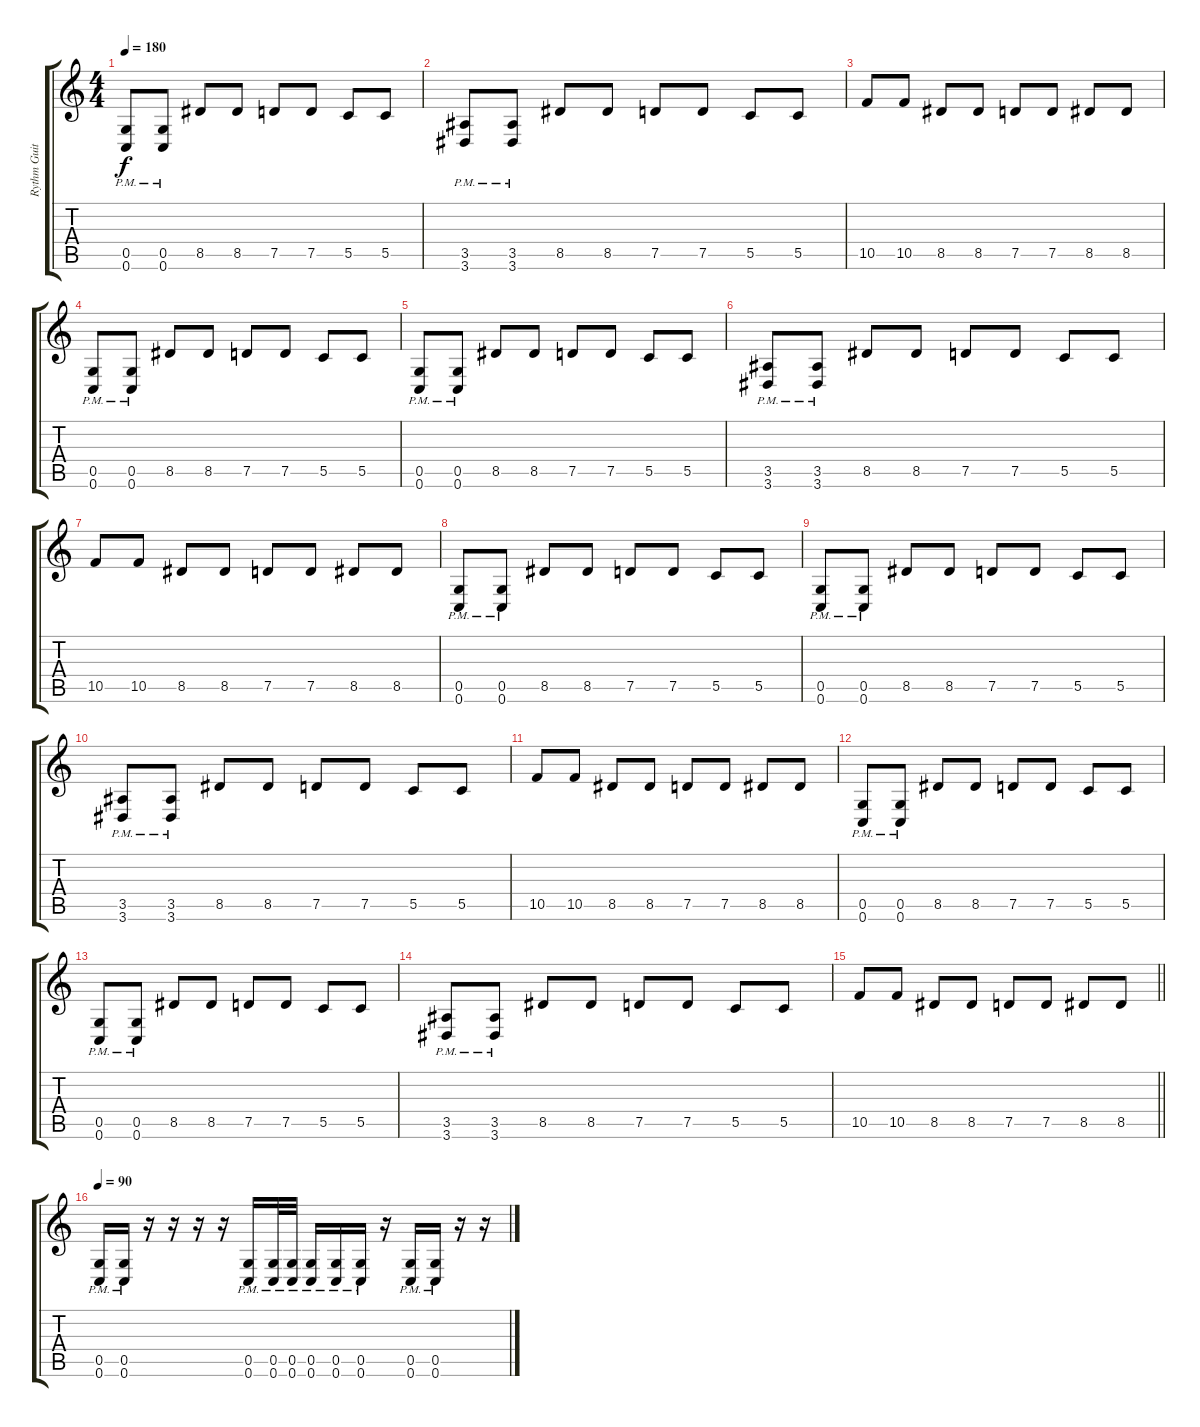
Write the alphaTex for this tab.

\track ("Rythm Guitar" "Rythm Guit") {instrument distortionguitar}
\staff {score tabs}
\tuning (D4 A3 F3 C3 G2 C2) {hide}
\ts (4 4)
\tempo 180
\clef g2
\ks c
(0.5{pm} 0.6{pm}).8{dy f} (0.5{pm} 0.6{pm}).8 8.5.8 8.5.8 7.5.8 7.5.8 5.5.8 5.5.8 |
(3.5{pm} 3.6{pm}).8 (3.5{pm} 3.6{pm}).8 8.5.8 8.5.8 7.5.8 7.5.8 5.5.8 5.5.8 |
10.5.8 10.5.8 8.5.8 8.5.8 7.5.8 7.5.8 8.5.8 8.5.8 |
(0.5{pm} 0.6{pm}).8 (0.5{pm} 0.6{pm}).8 8.5.8 8.5.8 7.5.8 7.5.8 5.5.8 5.5.8 |
(0.5{pm} 0.6{pm}).8 (0.5{pm} 0.6{pm}).8 8.5.8 8.5.8 7.5.8 7.5.8 5.5.8 5.5.8 |
(3.5{pm} 3.6{pm}).8 (3.5{pm} 3.6{pm}).8 8.5.8 8.5.8 7.5.8 7.5.8 5.5.8 5.5.8 |
10.5.8 10.5.8 8.5.8 8.5.8 7.5.8 7.5.8 8.5.8 8.5.8 |
(0.5{pm} 0.6{pm}).8 (0.5{pm} 0.6{pm}).8 8.5.8 8.5.8 7.5.8 7.5.8 5.5.8 5.5.8 |
(0.5{pm} 0.6{pm}).8 (0.5{pm} 0.6{pm}).8 8.5.8 8.5.8 7.5.8 7.5.8 5.5.8 5.5.8 |
(3.5{pm} 3.6{pm}).8 (3.5{pm} 3.6{pm}).8 8.5.8 8.5.8 7.5.8 7.5.8 5.5.8 5.5.8 |
10.5.8 10.5.8 8.5.8 8.5.8 7.5.8 7.5.8 8.5.8 8.5.8 |
(0.5{pm} 0.6{pm}).8 (0.5{pm} 0.6{pm}).8 8.5.8 8.5.8 7.5.8 7.5.8 5.5.8 5.5.8 |
(0.5{pm} 0.6{pm}).8 (0.5{pm} 0.6{pm}).8 8.5.8 8.5.8 7.5.8 7.5.8 5.5.8 5.5.8 |
(3.5{pm} 3.6{pm}).8 (3.5{pm} 3.6{pm}).8 8.5.8 8.5.8 7.5.8 7.5.8 5.5.8 5.5.8 |
\barLineRight lightlight
10.5.8 10.5.8 8.5.8 8.5.8 7.5.8 7.5.8 8.5.8 8.5.8 |
\tempo 90
(0.5{pm} 0.6{pm}).16 (0.5{pm} 0.6{pm}).16 r.16 r.16 r.16 r.16 (0.5{pm} 0.6{pm}).16 (0.5{pm} 0.6{pm}).32 (0.5{pm} 0.6{pm}).32 (0.5{pm} 0.6{pm}).16 (0.5{pm} 0.6{pm}).16 (0.5{pm} 0.6{pm}).16 r.16 (0.5{pm} 0.6{pm}).16 (0.5{pm} 0.6{pm}).16 r.16 r.16
